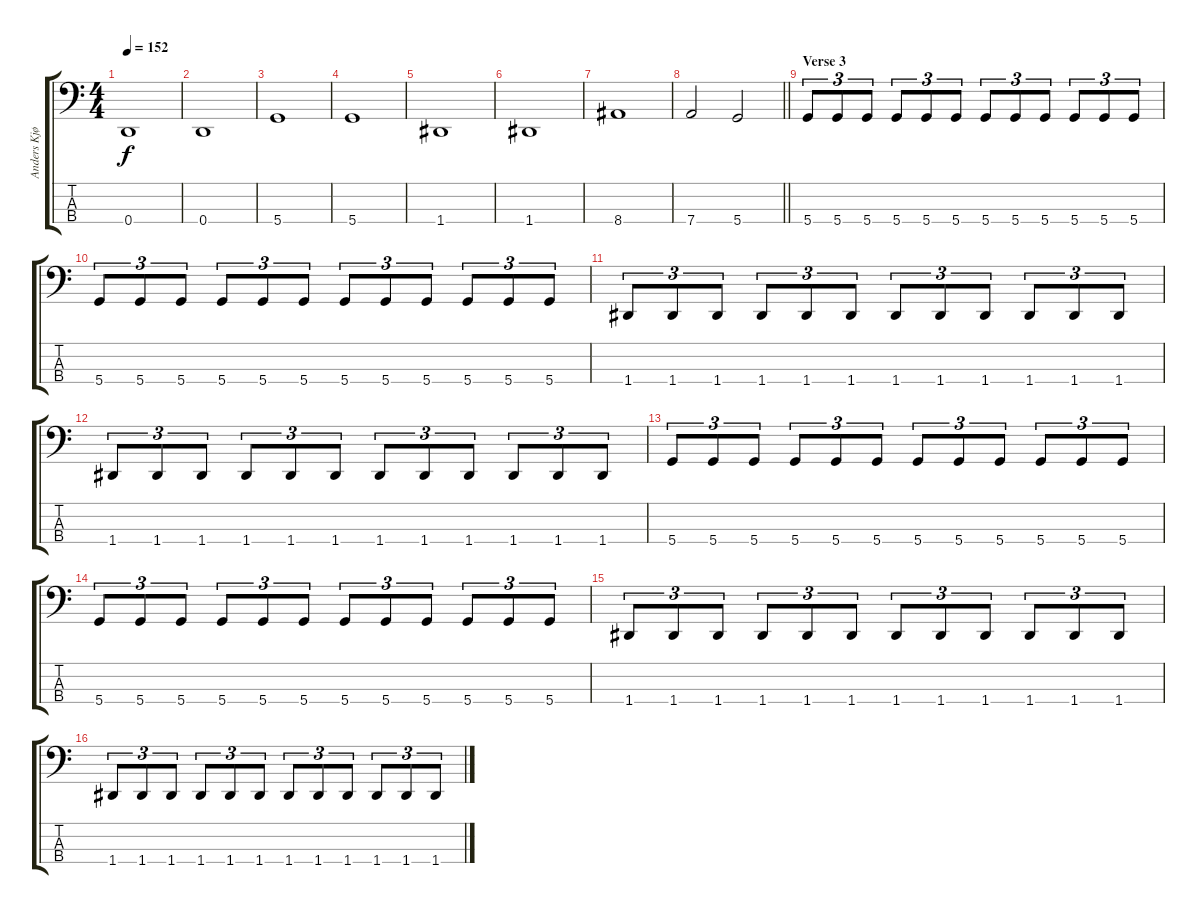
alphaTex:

\track ("Anders Kjølholm" "Anders Kjø") {instrument electricbassfinger}
\staff {score tabs}
\tuning (F2 C2 G1 D1) {hide}
\ts (4 4)
\tempo 152
\clef f4
\ks c
0.4.1{dy f} |
0.4.1 |
5.4.1 |
5.4.1 |
1.4.1 |
1.4.1 |
8.4.1 |
\barLineRight lightlight
7.4.2 5.4.2 |
\section ("" "Verse 3")
5.4.8{tu (3 2)} 5.4.8{tu (3 2)} 5.4.8{tu (3 2)} 5.4.8{tu (3 2)} 5.4.8{tu (3 2)} 5.4.8{tu (3 2)} 5.4.8{tu (3 2)} 5.4.8{tu (3 2)} 5.4.8{tu (3 2)} 5.4.8{tu (3 2)} 5.4.8{tu (3 2)} 5.4.8{tu (3 2)} |
5.4.8{tu (3 2)} 5.4.8{tu (3 2)} 5.4.8{tu (3 2)} 5.4.8{tu (3 2)} 5.4.8{tu (3 2)} 5.4.8{tu (3 2)} 5.4.8{tu (3 2)} 5.4.8{tu (3 2)} 5.4.8{tu (3 2)} 5.4.8{tu (3 2)} 5.4.8{tu (3 2)} 5.4.8{tu (3 2)} |
1.4.8{tu (3 2)} 1.4.8{tu (3 2)} 1.4.8{tu (3 2)} 1.4.8{tu (3 2)} 1.4.8{tu (3 2)} 1.4.8{tu (3 2)} 1.4.8{tu (3 2)} 1.4.8{tu (3 2)} 1.4.8{tu (3 2)} 1.4.8{tu (3 2)} 1.4.8{tu (3 2)} 1.4.8{tu (3 2)} |
1.4.8{tu (3 2)} 1.4.8{tu (3 2)} 1.4.8{tu (3 2)} 1.4.8{tu (3 2)} 1.4.8{tu (3 2)} 1.4.8{tu (3 2)} 1.4.8{tu (3 2)} 1.4.8{tu (3 2)} 1.4.8{tu (3 2)} 1.4.8{tu (3 2)} 1.4.8{tu (3 2)} 1.4.8{tu (3 2)} |
5.4.8{tu (3 2)} 5.4.8{tu (3 2)} 5.4.8{tu (3 2)} 5.4.8{tu (3 2)} 5.4.8{tu (3 2)} 5.4.8{tu (3 2)} 5.4.8{tu (3 2)} 5.4.8{tu (3 2)} 5.4.8{tu (3 2)} 5.4.8{tu (3 2)} 5.4.8{tu (3 2)} 5.4.8{tu (3 2)} |
5.4.8{tu (3 2)} 5.4.8{tu (3 2)} 5.4.8{tu (3 2)} 5.4.8{tu (3 2)} 5.4.8{tu (3 2)} 5.4.8{tu (3 2)} 5.4.8{tu (3 2)} 5.4.8{tu (3 2)} 5.4.8{tu (3 2)} 5.4.8{tu (3 2)} 5.4.8{tu (3 2)} 5.4.8{tu (3 2)} |
1.4.8{tu (3 2)} 1.4.8{tu (3 2)} 1.4.8{tu (3 2)} 1.4.8{tu (3 2)} 1.4.8{tu (3 2)} 1.4.8{tu (3 2)} 1.4.8{tu (3 2)} 1.4.8{tu (3 2)} 1.4.8{tu (3 2)} 1.4.8{tu (3 2)} 1.4.8{tu (3 2)} 1.4.8{tu (3 2)} |
1.4.8{tu (3 2)} 1.4.8{tu (3 2)} 1.4.8{tu (3 2)} 1.4.8{tu (3 2)} 1.4.8{tu (3 2)} 1.4.8{tu (3 2)} 1.4.8{tu (3 2)} 1.4.8{tu (3 2)} 1.4.8{tu (3 2)} 1.4.8{tu (3 2)} 1.4.8{tu (3 2)} 1.4.8{tu (3 2)}
